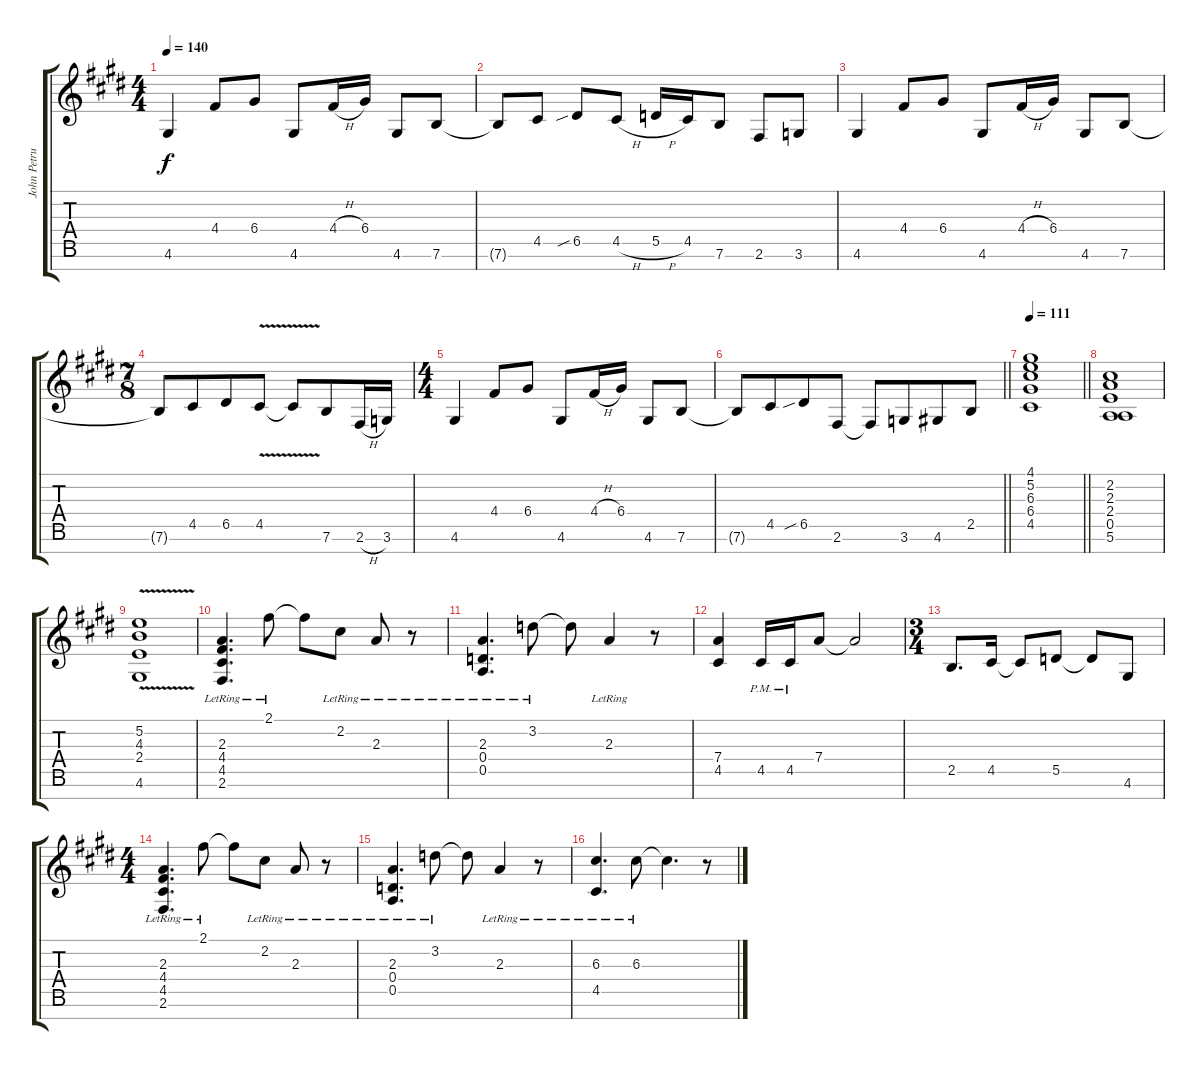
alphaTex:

\track ("John Petrucci - Electric Guitar I" "John Petru") {instrument distortionguitar}
\staff {score tabs}
\tuning (E4 B3 G3 D3 A2 E2 B1) {hide}
\ts (4 4)
\tempo 140
\clef g2
\ks c#minor
4.6.4{dy f} 4.4.8 6.4.8 4.6.8 4.4{h}.16 6.4.16 4.6.8 7.6.8 |
7.6{t}.8 4.5.8 6.5{sib}.8 4.5{h}.8 5.5{h}.16 4.5.16 7.6.8 2.6.8 3.6.8 |
4.6.4 4.4.8 6.4.8 4.6.8 4.4{h}.16 6.4.16 4.6.8 7.6.8 |
\ts (7 8)
7.6{t}.8 4.5.8{beam merge} 6.5.8 4.5{v}.8 4.5{t}.8 7.6.8 2.6{h}.16 3.6.16 |
\ts (4 4)
\ks e
4.6.4 4.4.8 6.4.8 4.6.8 4.4{h}.16 6.4.16 4.6.8 7.6.8 |
\barLineRight lightlight
\ks c#minor
7.6{t}.8 4.5.8{beam merge} 6.5{sib}.8 2.6.8 2.6{t}.8 3.6.8{beam merge} 4.6.8 2.5.8 |
\tempo 111
\barLineRight lightlight
(4.1 5.2 6.3 6.4 4.5).1 |
(2.2 2.3 2.4 0.5 5.6).1 |
\ks e
(5.2 4.3 2.4 4.6{v}).1 |
\ks c#minor
(2.3{lr} 4.4{lr} 4.5{lr} 2.6{lr}).4{d} 2.1{lr}.8 2.1{t}.8 2.2{lr}.8 2.3{lr}.8 r.8 |
(2.3{lr} 0.4{lr} 0.5{lr}).4{d} 3.2{lr}.8 3.2{t}.8 2.3{lr}.4 r.8 |
\ks e
(7.4 4.5).4 4.5{pm}.16 4.5{pm}.16 7.4.8 7.4{t}.2 |
\ts (3 4)
\ks c#minor
2.5.8{d} 4.5.16 4.5{t}.8 5.5.8 5.5{t}.8 4.6.8 |
\ts (4 4)
(2.3{lr} 4.4{lr} 4.5{lr} 2.6{lr}).4{d} 2.1{lr}.8 2.1{t}.8 2.2{lr}.8 2.3{lr}.8 r.8 |
(2.3{lr} 0.4{lr} 0.5{lr}).4{d} 3.2{lr}.8 3.2{t}.8 2.3{lr}.4 r.8 |
\ks e
(6.3{lr} 4.5{lr}).4{d} 6.3{lr}.8 6.3{t}.4{d} r.8
